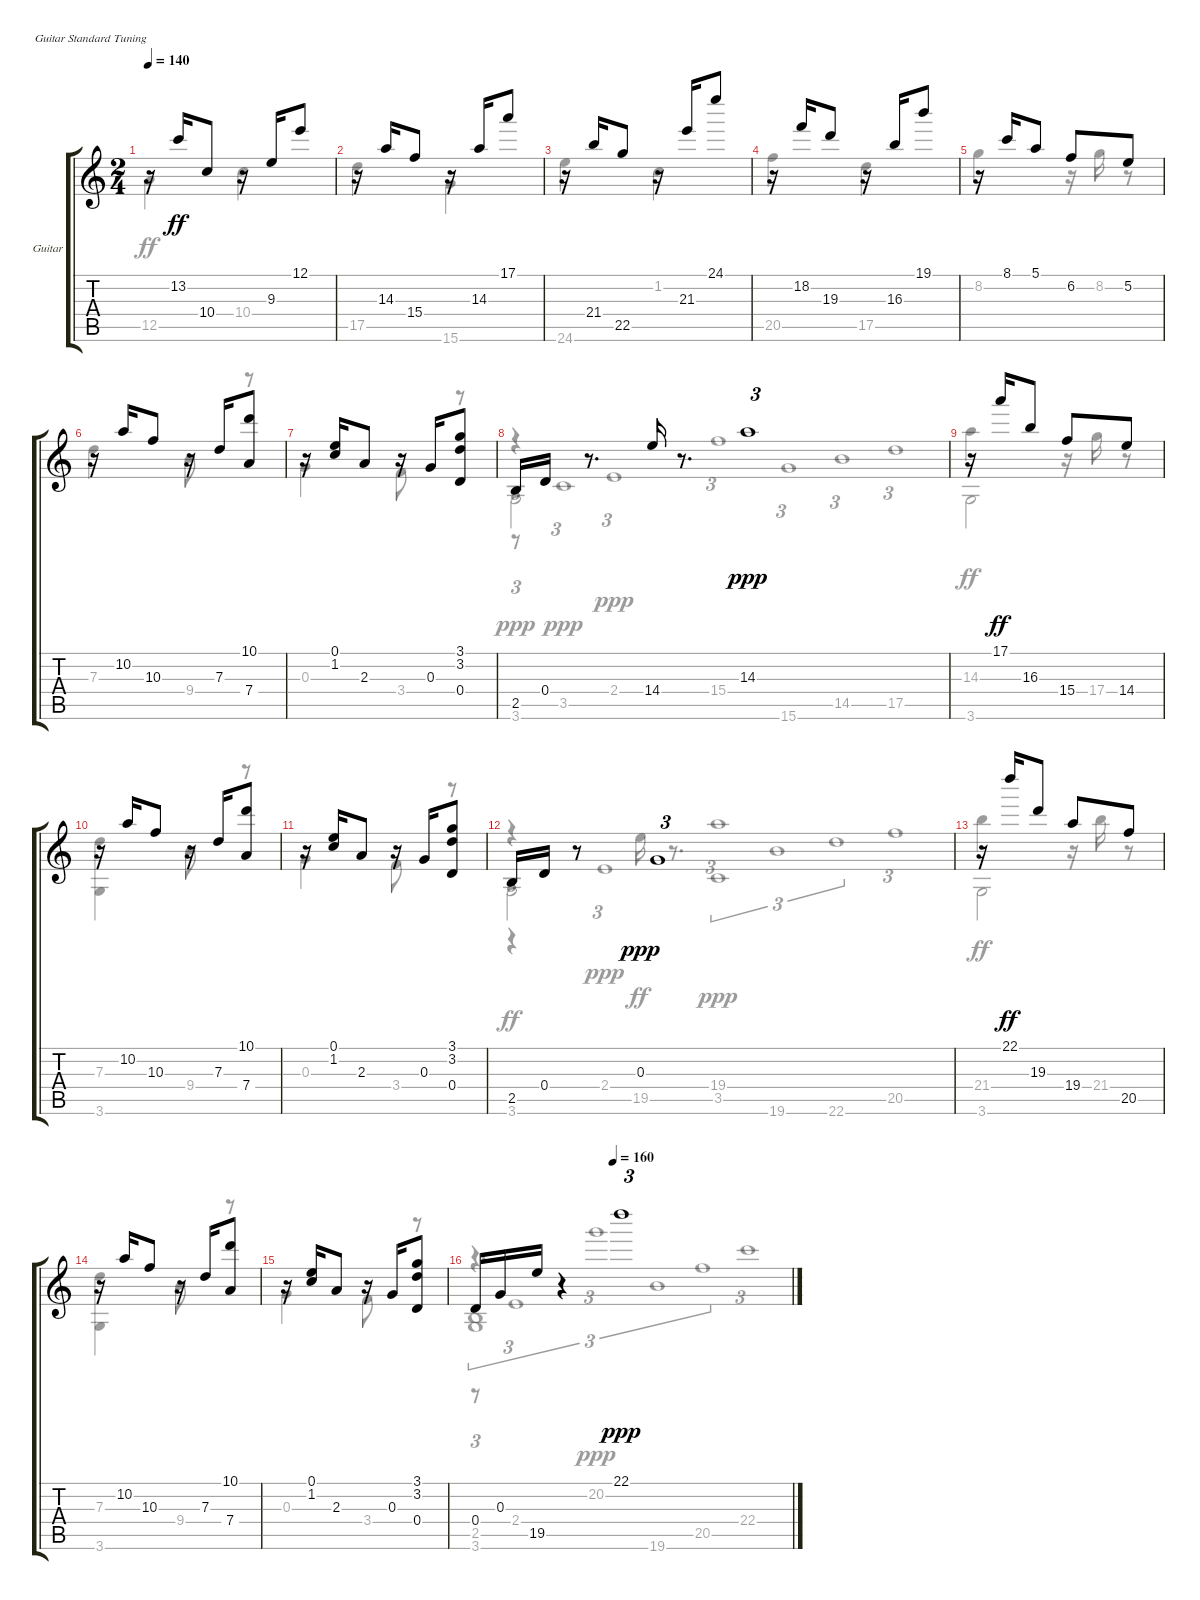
\bracketExtendMode groupsimilarinstruments
\firstSystemTrackNameOrientation horizontal
\otherSystemsTrackNameOrientation horizontal
\track ("Guitar" "Guitar") {instrument acousticguitarnylon}
\staff {score tabs}
\tuning (E4 B3 G3 D3 A2 E2)
\voice
\ts (2 4)
\tempo 140
\clef g2
\ks c
r.16{dy ff} 13.2.16 10.4.8 r.16 9.3.16 12.1.8 |
r.16 14.3.16 15.4.8 r.16 14.3.16 17.1.8 |
r.16 21.4.16 22.5.8 r.16 21.3.16 24.1.8 |
r.16 18.2.16 19.3.8 r.16 16.3.16 19.1.8 |
r.16 8.1.16 5.1.8 6.2.8 5.2.8 |
r.16 10.2.16 10.3.8 r.16 7.3.16 (10.1 7.4).8 |
r.16 (0.1 1.2).16 2.3.8 r.16 0.3.16 (3.1 3.2 0.4).8 |
2.5.16 0.4.16 r.8{d} 14.4.16 r.8{d} 14.3.1{tu (3 2) dy ppp} |
r.16 17.1.16{dy ff} 16.3.8 15.4.8 14.4.8 |
r.16 10.2.16 10.3.8 r.16 7.3.16 (10.1 7.4).8 |
r.16 (0.1 1.2).16 2.3.8 r.16 0.3.16 (3.1 3.2 0.4).8 |
2.5.16 0.4.16 r.8 0.3.1{tu (3 2) dy ppp} |
r.16 22.1.16{dy ff} 19.3.8 19.4.8 20.5.8 |
r.16 10.2.16 10.3.8 r.16 7.3.16 (10.1 7.4).8 |
r.16 (0.1 1.2).16 2.3.8 r.16 0.3.16 (3.1 3.2 0.4).8 |
\tempo (160 0.4375)
0.4.16 0.3.16 19.5.16 r.4 22.1.1{tu (3 2) dy ppp}
\voice
\clef g2
\ottava regular
\simile none
\ks c
12.5.4{dy ff} 10.4.4 |
17.5.4 15.6.4 |
24.6.4 1.2.4 |
20.5.4 17.5.4 |
8.2.4 r.16 8.2.16 r.8 |
7.3.4 9.4.8 r.8 |
0.3.4 3.4.8 r.8 |
r.4{tu (3 2)} 2.4.1{tu (3 2) dy ppp} |
14.3.4{dy ff} r.16 17.4.16 r.8 |
(7.3 3.6).4 9.4.8 r.8 |
0.3.4 3.4.8 r.8 |
r.4{tu (3 2)} 2.4.1{tu (3 2) dy ppp} |
21.4.4{dy ff} r.16 21.4.16 r.8 |
(7.3 3.6).4 9.4.8 r.8 |
0.3.4 3.4.8 r.8 |
r.4{d} 20.2.1{tu (3 2) dy ppp}
\voice
\clef g2
\ottava regular
\simile none
\ks c
|
|
|
|
|
|
|
3.6.2 15.4.1{tu (3 2) dy ppp} |
3.6.2 |
|
|
r.4 19.5.16{dy ff} r.8{d} 19.4.1{tu (3 2) dy ppp} |
3.6.2 |
|
|
r.8{tu (3 2)} 2.4.1{tu (3 2)}
\voice
\clef g2
\ottava regular
\simile none
\ks c
|
|
|
|
|
|
|
r.8{tu (3 2)} 3.5.1{tu (3 2) dy ppp} 15.6.1{tu (3 2)} 14.5.1{tu (3 2)} 17.5.1{tu (3 2)} |
|
|
|
3.6.2{dy ff} 3.5.1{tu (3 2) dy ppp} 19.6.1{tu (3 2)} 22.6.1{tu (3 2)} 20.5.1{tu (3 2)} |
|
|
|
(2.5 3.6).1{tu (3 2)} 19.6.1{tu (3 2)} 20.5.1{tu (3 2)} 22.4.1{tu (3 2)}
